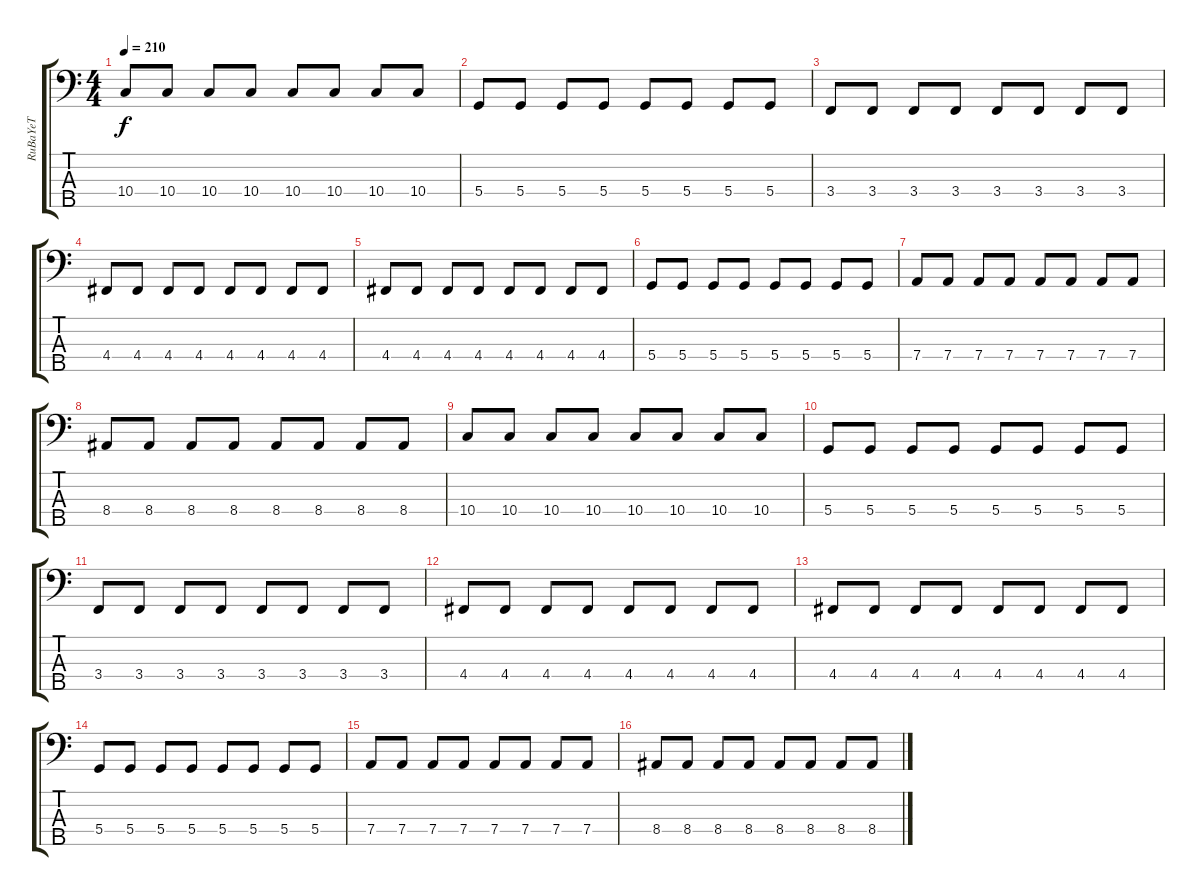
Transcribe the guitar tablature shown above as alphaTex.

\track ("RuBaYeT" "RuBaYeT") {instrument electricbassfinger}
\staff {score tabs}
\tuning (F2 C2 G1 D1 A0) {hide}
\ts (4 4)
\tempo 210
\clef f4
\ks c
10.4.8{dy f} 10.4.8 10.4.8 10.4.8 10.4.8 10.4.8 10.4.8 10.4.8 |
5.4.8 5.4.8 5.4.8 5.4.8 5.4.8 5.4.8 5.4.8 5.4.8 |
3.4.8 3.4.8 3.4.8 3.4.8 3.4.8 3.4.8 3.4.8 3.4.8 |
4.4.8 4.4.8 4.4.8 4.4.8 4.4.8 4.4.8 4.4.8 4.4.8 |
4.4.8 4.4.8 4.4.8 4.4.8 4.4.8 4.4.8 4.4.8 4.4.8 |
5.4.8 5.4.8 5.4.8 5.4.8 5.4.8 5.4.8 5.4.8 5.4.8 |
7.4.8 7.4.8 7.4.8 7.4.8 7.4.8 7.4.8 7.4.8 7.4.8 |
8.4.8 8.4.8 8.4.8 8.4.8 8.4.8 8.4.8 8.4.8 8.4.8 |
10.4.8 10.4.8 10.4.8 10.4.8 10.4.8 10.4.8 10.4.8 10.4.8 |
5.4.8 5.4.8 5.4.8 5.4.8 5.4.8 5.4.8 5.4.8 5.4.8 |
3.4.8 3.4.8 3.4.8 3.4.8 3.4.8 3.4.8 3.4.8 3.4.8 |
4.4.8 4.4.8 4.4.8 4.4.8 4.4.8 4.4.8 4.4.8 4.4.8 |
4.4.8 4.4.8 4.4.8 4.4.8 4.4.8 4.4.8 4.4.8 4.4.8 |
5.4.8 5.4.8 5.4.8 5.4.8 5.4.8 5.4.8 5.4.8 5.4.8 |
7.4.8 7.4.8 7.4.8 7.4.8 7.4.8 7.4.8 7.4.8 7.4.8 |
8.4.8 8.4.8 8.4.8 8.4.8 8.4.8 8.4.8 8.4.8 8.4.8
